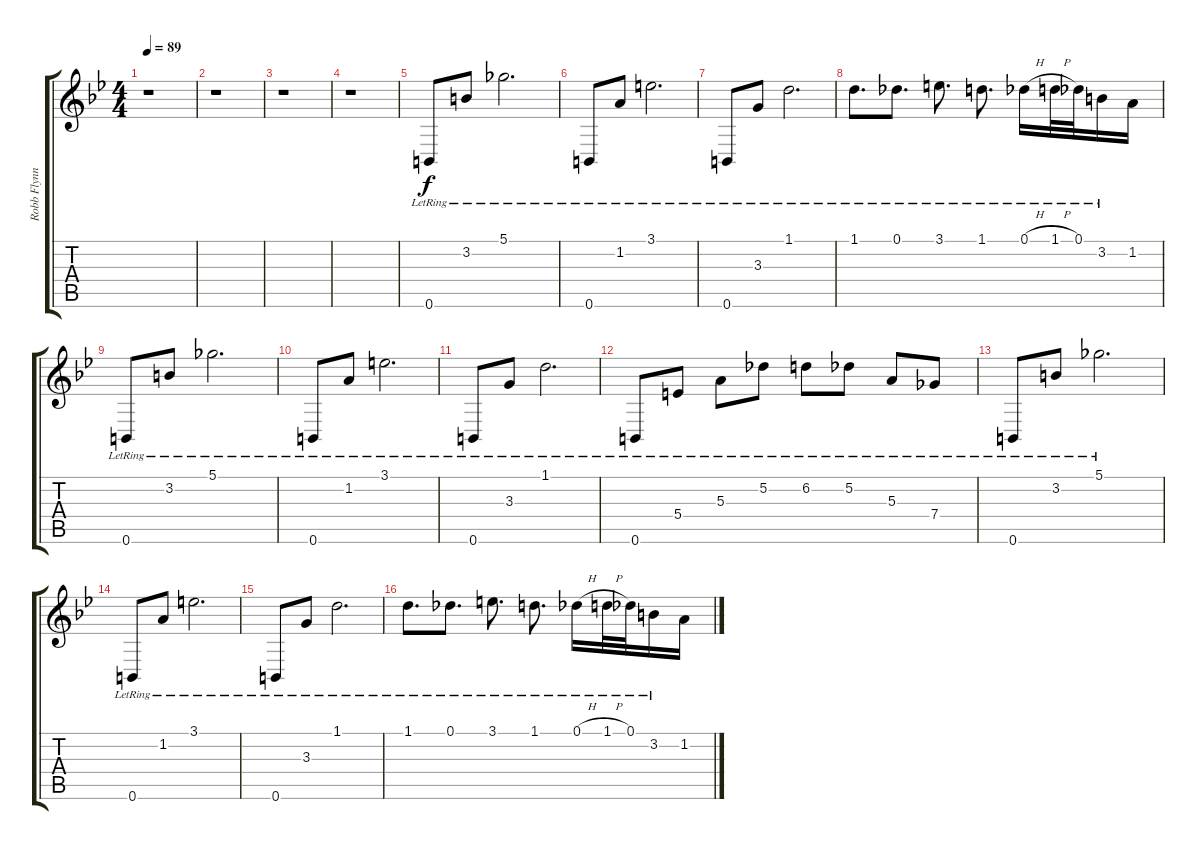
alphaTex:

\track ("Robb Flynn Slightly Distorted" "Robb Flynn") {instrument overdrivenguitar}
\staff {score tabs}
\tuning (Db4 Ab3 E3 B2 Gb2 B1) {hide}
\ts (4 4)
\tempo 89
\clef g2
\ks bb
r.1{dy f} |
r.1 |
r.1 |
r.1 |
0.6{lr}.8 3.2{lr}.8 5.1{lr}.2{d} |
0.6{lr}.8 1.2{lr}.8 3.1{lr}.2{d} |
0.6{lr}.8 3.3{lr}.8 1.1{lr}.2{d} |
1.1{lr}.8{d} 0.1{lr}.8{d} 3.1{lr}.8{d} 1.1{lr}.8{d} 0.1{h lr}.16 1.1{h lr}.32 0.1{lr}.32 3.2{lr}.16 1.2.16 |
0.6{lr}.8 3.2{lr}.8 5.1{lr}.2{d} |
0.6{lr}.8 1.2{lr}.8 3.1{lr}.2{d} |
0.6{lr}.8 3.3{lr}.8 1.1{lr}.2{d} |
0.6{lr}.8 5.4{lr}.8 5.3{lr}.8 5.2{lr}.8 6.2{lr}.8 5.2{lr}.8 5.3{lr}.8 7.4{lr}.8 |
0.6{lr}.8 3.2{lr}.8 5.1{lr}.2{d} |
0.6{lr}.8 1.2{lr}.8 3.1{lr}.2{d} |
0.6{lr}.8 3.3{lr}.8 1.1{lr}.2{d} |
1.1{lr}.8{d} 0.1{lr}.8{d} 3.1{lr}.8{d} 1.1{lr}.8{d} 0.1{h lr}.16 1.1{h lr}.32 0.1{lr}.32 3.2{lr}.16 1.2.16
